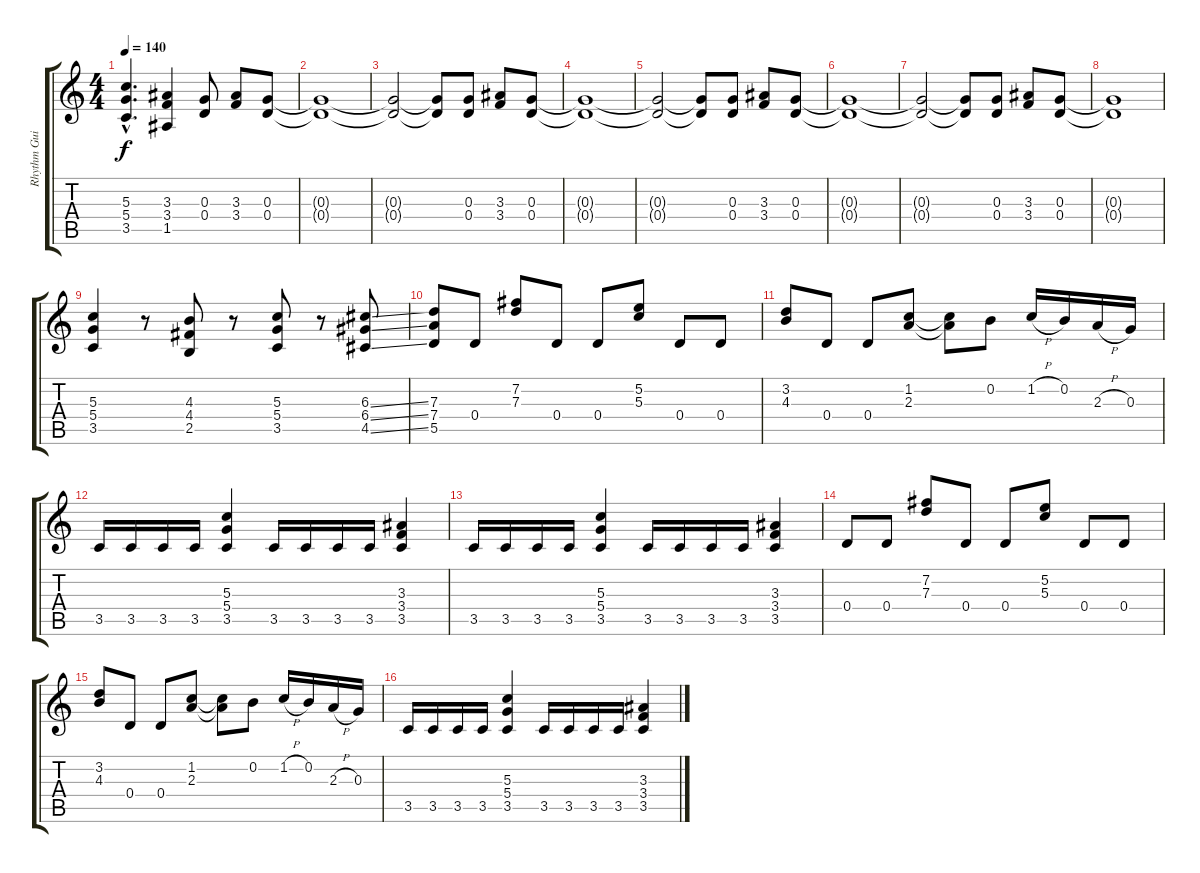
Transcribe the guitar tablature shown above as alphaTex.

\track ("Rhythm Guitar: Slash" "Rhythm Gui") {instrument distortionguitar}
\staff {score tabs}
\tuning (E4 B3 G3 D3 A2 E2) {hide}
\ts (4 4)
\tempo 140
\clef g2
\ks c
(5.3{hac} 5.4{hac} 3.5{hac}).4{d dy f} (3.3 3.4 1.5).4 (0.3 0.4).8 (3.3 3.4).8 (0.3 0.4).8 |
(0.3{t} 0.4{t}).1 |
(0.3{t} 0.4{t}).2 (0.3{t} 0.4{t}).8 (0.3 0.4).8 (3.3 3.4).8 (0.3 0.4).8 |
(0.3{t} 0.4{t}).1 |
(0.3{t} 0.4{t}).2 (0.3{t} 0.4{t}).8 (0.3 0.4).8 (3.3 3.4).8 (0.3 0.4).8 |
(0.3{t} 0.4{t}).1 |
(0.3{t} 0.4{t}).2 (0.3{t} 0.4{t}).8 (0.3 0.4).8 (3.3 3.4).8 (0.3 0.4).8 |
(0.3{t} 0.4{t}).1 |
(5.3 5.4 3.5).4 r.8 (4.3 4.4 2.5).8 r.8 (5.3 5.4 3.5).8 r.8 (6.3{ss} 6.4{ss} 4.5{ss}).8 |
(7.3 7.4 5.5).8 0.4.8 (7.2 7.3).8 0.4.8 0.4.8 (5.2 5.3).8 0.4.8 0.4.8 |
(3.2 4.3).8 0.4.8 0.4.8 (1.2 2.3).8 (1.2{t} 2.3{t}).8 0.2.8 1.2{h}.16 0.2.16 2.3{h}.16 0.3.16 |
3.5.16 3.5.16 3.5.16 3.5.16 (5.3 5.4 3.5).4 3.5.16 3.5.16 3.5.16 3.5.16 (3.3 3.4 3.5).4 |
3.5.16 3.5.16 3.5.16 3.5.16 (5.3 5.4 3.5).4 3.5.16 3.5.16 3.5.16 3.5.16 (3.3 3.4 3.5).4 |
0.4.8 0.4.8 (7.2 7.3).8 0.4.8 0.4.8 (5.2 5.3).8 0.4.8 0.4.8 |
(3.2 4.3).8 0.4.8 0.4.8 (1.2 2.3).8 (1.2{t} 2.3{t}).8 0.2.8 1.2{h}.16 0.2.16 2.3{h}.16 0.3.16 |
3.5.16 3.5.16 3.5.16 3.5.16 (5.3 5.4 3.5).4 3.5.16 3.5.16 3.5.16 3.5.16 (3.3 3.4 3.5).4
